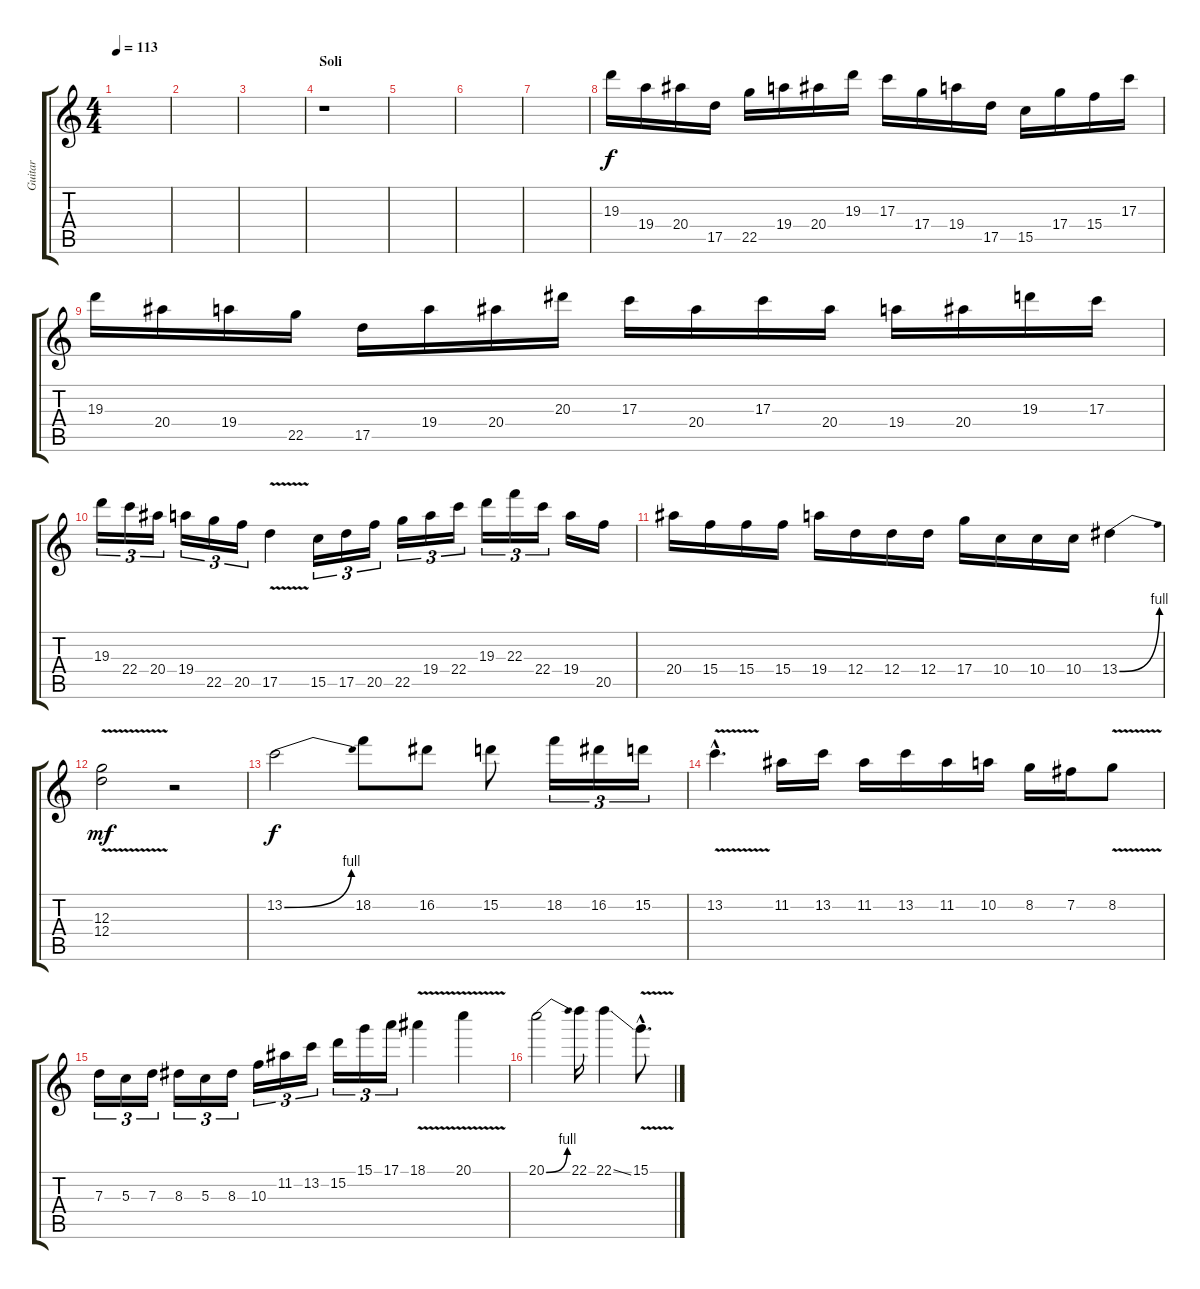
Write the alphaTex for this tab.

\track ("Guitar" "Guitar") {instrument overdrivenguitar}
\staff {score tabs}
\tuning (E4 B3 G3 D3 A2 E2) {hide}
\ts (4 4)
\tempo 113
\clef g2
\ks c
|
|
|
\section ("" "Soli")
r.1{volume 15 balance 8} |
|
|
|
19.3.16{dy f volume 16 balance 8 instrument overdrivenguitar} 19.4.16 20.4.16 17.5.16 22.5.16 19.4.16 20.4.16 19.3.16 17.3.16 17.4.16 19.4.16 17.5.16 15.5.16 17.4.16 15.4.16 17.3.16 |
19.3.16 20.4.16 19.4.16 22.5.16 17.5.16 19.4.16 20.4.16 20.3.16 17.3.16 20.4.16 17.3.16 20.4.16 19.4.16 20.4.16 19.3.16 17.3.16 |
19.3.16{tu (3 2)} 22.4.16{tu (3 2)} 20.4.16{tu (3 2)} 19.4.16{tu (3 2)} 22.5.16{tu (3 2)} 20.5.16{tu (3 2)} 17.5{v}.4 15.5.16{tu (3 2)} 17.5.16{tu (3 2)} 20.5.16{tu (3 2)} 22.5.16{tu (3 2)} 19.4.16{tu (3 2)} 22.4.16{tu (3 2)} 19.3.16{tu (3 2)} 22.3.16{tu (3 2)} 22.4.16{tu (3 2)} 19.4.16 20.5.16 |
20.4.16 15.4.16 15.4.16 15.4.16 19.4.16 12.4.16 12.4.16 12.4.16 17.4.16 10.4.16 10.4.16 10.4.16 13.4{be (bend 0 0 60 4)}.4 |
(12.3{v} 12.4{v}).2{dy mf} r.2 |
13.2{be (bend 0 0 60 4)}.2{dy f volume 16} 18.2.8 16.2.8 15.2.8 18.2.16{tu (3 2)} 16.2.16{tu (3 2)} 15.2.16{tu (3 2)} |
13.2{v hac}.4{d} 11.2.16 13.2.16 11.2.16 13.2.16 11.2.16 10.2.16 8.2.16 7.2.16 8.2{v}.8 |
7.3.16{tu (3 2)} 5.3.16{tu (3 2)} 7.3.16{tu (3 2)} 8.3.16{tu (3 2)} 5.3.16{tu (3 2)} 8.3.16{tu (3 2)} 10.3.16{tu (3 2)} 11.2.16{tu (3 2)} 13.2.16{tu (3 2)} 15.2.16{tu (3 2)} 15.1.16{tu (3 2)} 17.1.16{tu (3 2)} 18.1{v}.4 20.1{v}.4 |
20.1{be (bend 0 0 60 4)}.2 22.1.16 22.1{ss}.4 15.1{v hac}.8{d}
